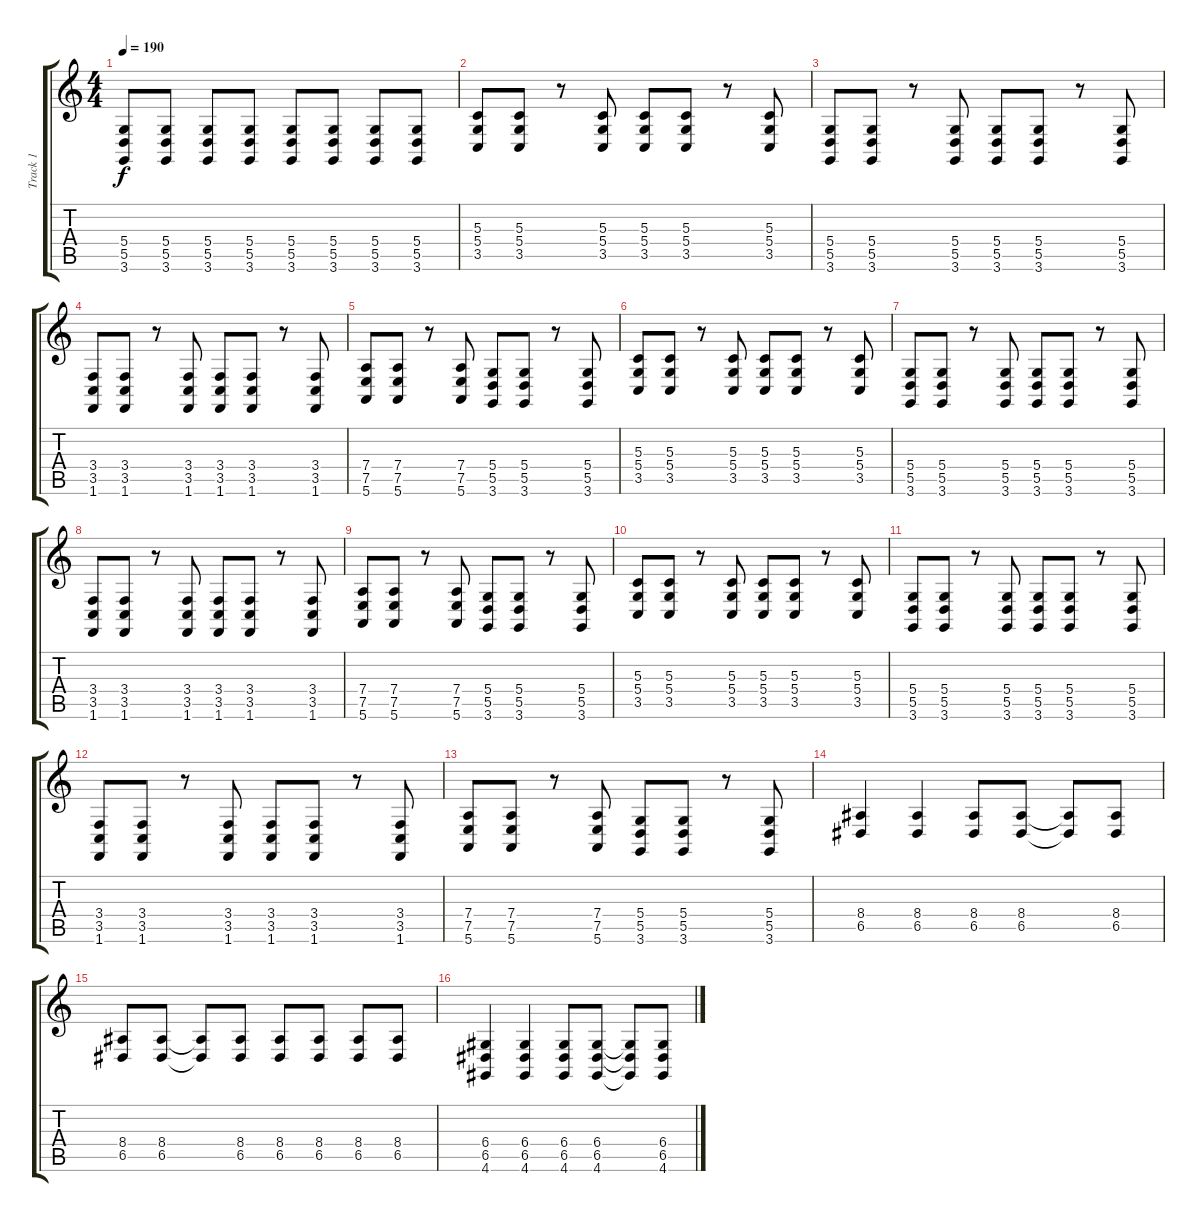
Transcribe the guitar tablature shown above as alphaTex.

\track ("Track 1" "Track 1") {instrument lead2sawtooth}
\staff {score tabs}
\tuning (E4 B3 G3 D3 A2 E2) {hide}
\ts (4 4)
\tempo 190
\clef g2
\ks c
(5.4{t} 5.5{t} 3.6{t}).8{dy f} (5.4 5.5 3.6).8 (5.4 5.5 3.6).8 (5.4 5.5 3.6).8 (5.4 5.5 3.6).8 (5.4 5.5 3.6).8 (5.4 5.5 3.6).8 (5.4 5.5 3.6).8 |
(5.3 5.4 3.5).8 (5.3 5.4 3.5).8 r.8 (5.3 5.4 3.5).8 (5.3 5.4 3.5).8 (5.3 5.4 3.5).8 r.8 (5.3 5.4 3.5).8 |
(5.4 5.5 3.6).8 (5.4 5.5 3.6).8 r.8 (5.4 5.5 3.6).8 (5.4 5.5 3.6).8 (5.4 5.5 3.6).8 r.8 (5.4 5.5 3.6).8 |
(3.4 3.5 1.6).8 (3.4 3.5 1.6).8 r.8 (3.4 3.5 1.6).8 (3.4 3.5 1.6).8 (3.4 3.5 1.6).8 r.8 (3.4 3.5 1.6).8 |
(7.4 7.5 5.6).8 (7.4 7.5 5.6).8 r.8 (7.4 7.5 5.6).8 (5.4 5.5 3.6).8 (5.4 5.5 3.6).8 r.8 (5.4 5.5 3.6).8 |
(5.3 5.4 3.5).8 (5.3 5.4 3.5).8 r.8 (5.3 5.4 3.5).8 (5.3 5.4 3.5).8 (5.3 5.4 3.5).8 r.8 (5.3 5.4 3.5).8 |
(5.4 5.5 3.6).8 (5.4 5.5 3.6).8 r.8 (5.4 5.5 3.6).8 (5.4 5.5 3.6).8 (5.4 5.5 3.6).8 r.8 (5.4 5.5 3.6).8 |
(3.4 3.5 1.6).8 (3.4 3.5 1.6).8 r.8 (3.4 3.5 1.6).8 (3.4 3.5 1.6).8 (3.4 3.5 1.6).8 r.8 (3.4 3.5 1.6).8 |
(7.4 7.5 5.6).8 (7.4 7.5 5.6).8 r.8 (7.4 7.5 5.6).8 (5.4 5.5 3.6).8 (5.4 5.5 3.6).8 r.8 (5.4 5.5 3.6).8 |
(5.3 5.4 3.5).8 (5.3 5.4 3.5).8 r.8 (5.3 5.4 3.5).8 (5.3 5.4 3.5).8 (5.3 5.4 3.5).8 r.8 (5.3 5.4 3.5).8 |
(5.4 5.5 3.6).8 (5.4 5.5 3.6).8 r.8 (5.4 5.5 3.6).8 (5.4 5.5 3.6).8 (5.4 5.5 3.6).8 r.8 (5.4 5.5 3.6).8 |
(3.4 3.5 1.6).8 (3.4 3.5 1.6).8 r.8 (3.4 3.5 1.6).8 (3.4 3.5 1.6).8 (3.4 3.5 1.6).8 r.8 (3.4 3.5 1.6).8 |
(7.4 7.5 5.6).8 (7.4 7.5 5.6).8 r.8 (7.4 7.5 5.6).8 (5.4 5.5 3.6).8 (5.4 5.5 3.6).8 r.8 (5.4 5.5 3.6).8 |
(8.4 6.5).4 (8.4 6.5).4 (8.4 6.5).8 (8.4 6.5).8 (8.4{t} 6.5{t}).8 (8.4 6.5).8 |
(8.4 6.5).8 (8.4 6.5).8 (8.4{t} 6.5{t}).8 (8.4 6.5).8 (8.4 6.5).8 (8.4 6.5).8 (8.4 6.5).8 (8.4 6.5).8 |
(6.4 6.5 4.6).4 (6.4 6.5 4.6).4 (6.4 6.5 4.6).8 (6.4 6.5 4.6).8 (6.4{t} 6.5{t} 4.6{t}).8 (6.4 6.5 4.6).8
